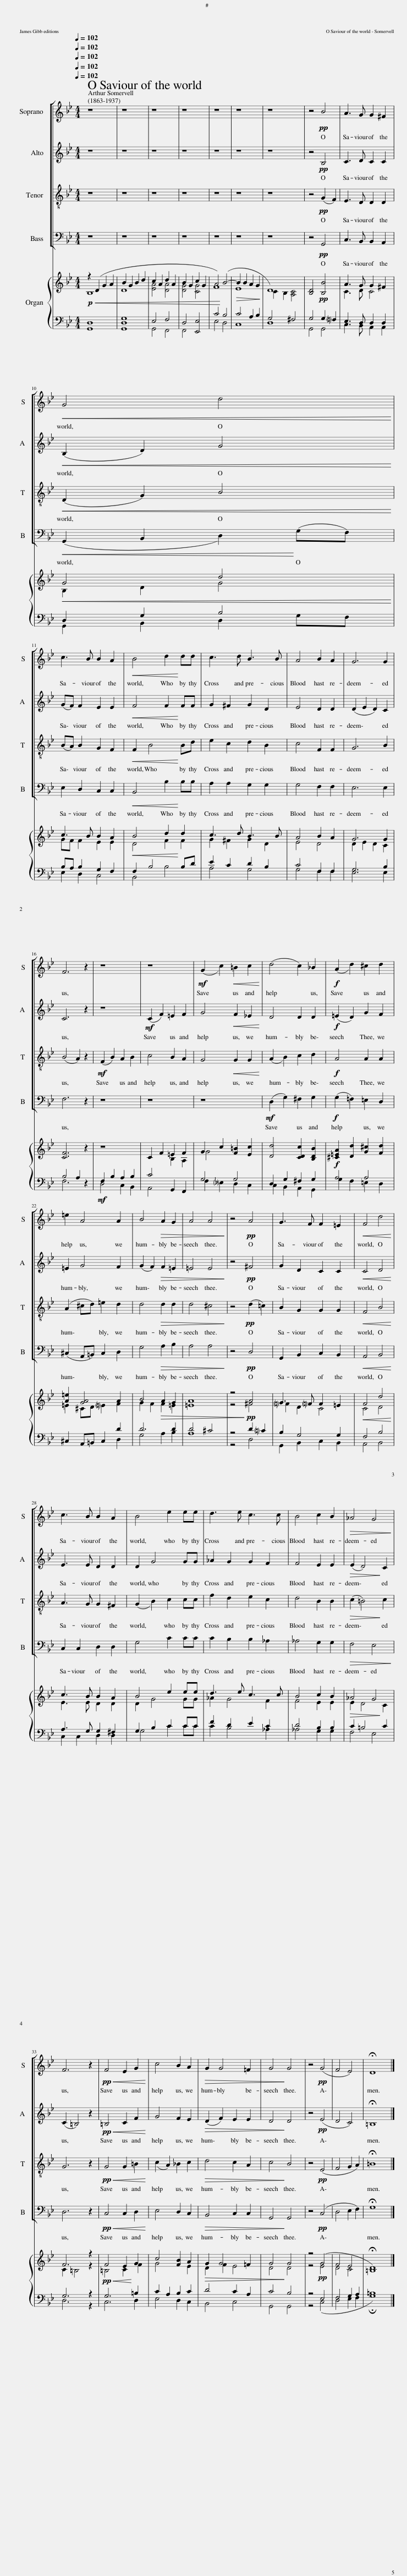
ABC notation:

X:1
%%score [ 1 2 3 4 ] { ( 5 6 ) | ( 7 8 ) }
L:1/8
Q:1/4=102
M:4/4
I:linebreak $
K:Bb
V:1 treble
V:2 treble
V:3 treble-8
V:4 bass
V:5 treble
V:6 treble
V:7 bass
V:8 bass
V:1
 z8 | z8 | z8 | z8 | z8 | %5
 z8 | z8 | z4!pp! B4 | A3 G G2 ^F2 |$!<(! G4 d4!<)! |$ %10
 c3 B B2 A2 |!<(! B4 d2!<)! dd | c3 d B3 B | A4 B2 A2 | G6 G2 |$ %15
 F6 z2 | z8 | z8 |!mf! (G2 c2)!<(! =B2 c2!<)! | (d4 c2) _B2 | %20
!f! (A2 d2) ^c2 d2 |$ =e2 A4 A2 | B4!>(! A2 G2 | A4 A4!>)! | z4!pp! A4 | %25
 G3 F F2 =E2 |!<(! F4 d4!<)! |$ c3 B B2 A2 | B4 e2 ee | d3 e c3 c | %30
 B4 c2 B2 |!>(! _A4 G4!>)! |$ F6 z2 |!pp!!<(! F4 E2 G2!<)! | c4 B2 A2 | %35
!>(! G2 G4 =F2 | G4!>)! G4 | z4!pp! (G4 | F4 E4) | !fermata!D8 |] %40
V:2
 z8 | z8 | z8 | z8 | z8 | %5
 z8 | z8 | z4!pp! B,4 | C3 D C2 C2 |$!<(! (B,2 D2) G4!<)! |$ %10
 (GF) F2 E2 E2 |!<(! F4 F2!<)! FF | G2 ^F2 G2 D2 | E4 D2 D2 | (D2 E2 D2) C2 |$ %15
 C6 z2 | z8 |!mf! (C2 F2) =E2 F2 | G4!<(! F2 _E2!<)! | D4 D2 D2 | %20
!f! (=E2 D2) G2 F2 |$ =E2 G4 F2 | (G2 F2)!>(! F2 =E2 | =E4 E4!>)! | z4!pp! ^F4 | %25
 G2 D2 C2 C2 |!<(! C4 D4!<)! |$ E3 E D2 D2 | D2 G4 GG | _A2 G2 G2 F2 | %30
 F4 E2 E2 |!>(! (E2 D4)!>)! C2 |$ (C2 =B,4) z2 |!pp!!<(! =B,4 C2 F2!<)! | G4 F2 E2 | %35
!>(! (D2 F2) E2 E2 | D4!>)! D4 | z4!pp! (E4 | D4 C4) | !fermata!=B,8 |] %40
V:3
 z8 | z8 | z8 | z8 | z8 | %5
 z8 | z8 | z4!pp! (G2 F2) | E3 D D2 D2 |$!<(! (D2 G2) B4!<)! |$ %10
 (BA) B2 G2 F2 |!<(! F2 B4!<)! Bd | e2 c2 d2 B2 | c4 F2 F2 | G6 B2 |$ %15
 (B4 A2) z2 |!mf! (F2 B2) A2 B2 | c4 B2 A2 | G4!<(! G2 G2!<)! | (A2 B2) c2 d2 | %20
!f! A4 A2 A2 |$ (A2 ^cd) =e2 d2 | d4!>(! d2 d2 | d4 ^c4!>)! | z4!pp! (d2 =c2) | %25
 B2 G2 G2 G2 |!<(! F4 B4!<)! |$ A3 G G2 ^F2 | (G2 B2) c2 cc | f2 d2 e2 c2 | %30
 d4 B2 B2 |!>(! (c2 =B4)!>)! c2 |$ G6 z2 |!pp!!<(! G4 G2 =B2!<)! | (c2 A2) _B2 c2 | %35
!>(! d4 c2 A2 | c4!>)! B4 | z4!pp! (E4 | F4 G2 A2) | !fermata!=B8 |] %40
V:4
 z8 | z8 | z8 | z8 | z8 | %5
 z8 | z8 | z4!pp! G,,4 | C,3 B,, B,,2 A,,2 |$!<(! (G,,2 B,,2 D,2)!<)! (G,F,) |$ %10
 E,2 D,2 C,2 C,2 |!<(! B,,4 B,2!<)! B,B, | A,2 A,2 G,2 G,2 | G,4 F,2 F,2 | E,6 E,2 |$ %15
 F,6 z2 | z8 | z8 | z8 |!mf! (D,2 G,2) ^F,2 G,2 | %20
!f! (G,2 =F,2) =E,2 D,2 |$ (^C,2 A,,=B,,) C,2 D,2 | G,4!>(! A,2 B,2 | A,4 A,4!>)! | z4!pp! D,4 | %25
 G,,2 B,,2 C,2 B,,2 |!<(! A,,4 B,,4!<)! |$ C,2 C,2 D,2 D,2 | G,4 C2 CC | C2 B,2 B,2 _A,2 | %30
 _A,4 G,2 G,2 |!>(! F,4 E,4!>)! |$ D,6 z2 |!pp!!<(! C,4 C,2 D,2!<)! | E,4 D,2 C,2 | %35
!>(! B,,4 C,2 C,2 | G,,4!>)! G,,4 | z4!pp! (C,4 | D,4 E,2 F,2) | !fermata!G,8 |] %40
V:5
!p! z2!<(! (D2 G2 A2 | B2 G2 B2 d2 | c2 A2 d2 A2 | B2 G2 c2 G2 | A4)!<)! (B4- | %5
!>(! B2 B2 A2 G2!>)! | D8) | [B,D]4!pp! [B,B]4 | A3 G G2 ^F2 |$!<(! G4 d4!<)! |$ %10
 c3 B B2 A2 |!<(! B4 d2!<)! d2 | c3 d B3 B | A4 B2 A2 | G6 G2 |$ %15
 [CF]6 z2 | z8 | C2 F2 =E2 F2 | G2 c2 [F=B]2 [Ec]2 | [Dd]4 [CDc]2 [B,DB]2 | %20
!f! [^C=EA]2 [Dd]2 [G^c]2 [Fd]2 |$ [A=e]2 [GA]4 A2 | B4!>(! A2 G2 | A8 | z4!>)!!pp! A4 | %25
 G3 !courtesy!=F F2 =E2 |!<(! F4 d4!<)! |$ c3 B B2 A2 | B4 e2 ee | d3 e c3 c | %30
 B4 c2 B2 |!>(! _A4 G4!>)! |$ F6 z2 |!pp!!<(! F4 E2!<)! G2 | c4 [FB]2 A2 | %35
!>(! G2 G4 =F2 | G4!>)! G4 | z4!pp! (G4 | F4 E4 | !fermata!D8) |] %40
V:6
 B,8 | D8 | [EA]4 [DA]4 | [DG]4 [CG]4 | F8 | %5
 E8 | C2 B,2 [A,C]4 | x4 x4 | C3 D C4 |$ B,2 D2 G4 |$ %10
 GF F2 E2 E2 | D4 F2 F2 | G2 ^F2 G2 D2 | E4 D4 | D2 E2 D2 C2 |$ %15
 x4 x4 | x4 x4 | x4 B,2 A,2 | G4 x4 | x4 x4 | %20
 x4 x4 |$ =E2 ^CD !courtesy!=E2 F2 | G2 F2 F2 =E2 | =E8 | z4 ^F4 | %25
 !courtesy!=F2 D2 C4 | C4 D4 |$ E3 E D2 D2 | D2 G4 GG | _A2 G4 F2 | %30
 F4 E2 E2 | E2 D4 C2 |$ C2 =B,4 z2 | =B,4 C2 F2 | G4 x2 E2 | %35
 D2 F2 E4 | D4 D4 | z4 E4 | D4 C4 | =B,8 |] %40
V:7
 D,8 | [D,G,]8 | E,4 F,4 | D,4 [E,,E,]4 | C4 B,4 | %5
 C4 A,2 B,2 | G,4 ^F,4 | G,4 G,2 !courtesy!=F,2 | E,3 D, D,2 D,2 |$ D,2 G,2 B,4 |$ %10
 B,A, B,2 G,2 F,2 | F,2 B,4 B,D | E2 C2 D2 B,2 | C4 F,2 F,2 | G,6 B,2 |$ %15
 B,4 A,2 z2 |!mf! F,2 B,2 A,2 B,2 | C4 G,,2 F,,2 | G,4 G,4 | D,2 G,2 ^F,2 G,2 | %20
 A,4 A,4 |$ ^C,2 A,,=B,, C,2 D2 | D6 D2 | D4 ^C4 | z4 D2 !courtesy!=C2 | %25
 B,2 G,4 G,2 | F,4 B,4 |$ A,3 G, G,2 ^F,2 | G,2 B,2 C2 CC | F2 D2 E2 C2 | %30
 D4 B,2 B,2 | C2 =B,4 C2 |$ G,6 z2 | G,6 =B,2 | C2 A,2 B,2 C2 | %35
 D4 C2 A,2 | C4 B,4 | z4 E,4 | F,4 G,2 A,2 | =B,8 |] %40
V:8
 G,,8 | G,,8 | G,,4 F,,4 | F,,4 x4 | E,4 D,4 | %5
 C,8 | D,8 | G,,4 G,,4 | C,3 B,, A,,2 A,,2 |$ G,,2 B,,2 D,2 G,F, |$ %10
 E,2 D,2 C,4 | B,,4 B,4 | A,4 G,4 | G,4 F,2 F,2 | E,6 E,2 |$ %15
 F,6 x2 | D,4 C,2 B,,2 | A,,4 x4 | F,2 !courtesy!_E,2 D,2 C,2 | C,2 B,,2 A,,2 G,,2 | %20
 G,2 F,2 =E,2 D,2 |$ x4 x2 D,2 | G,4 A,2 B,2 | A,8 | z4 D,4 | %25
 G,,2 B,,2 C,2 B,,2 | A,,4 B,,4 |$ C,2 C,2 D,2 D,2 | G,4 C2 CC | C2 B,4 _A,2 | %30
 _A,4 G,2 G,2 | F,4 E,4 |$ D,6 z2 | C,6 D,2 | E,4 D,2 C,2 | %35
 B,,4 C,4 | G,,4 G,,4 | z4 (C,4 | D,4 E,2 F,2 | !fermata!G,8) |] %40
